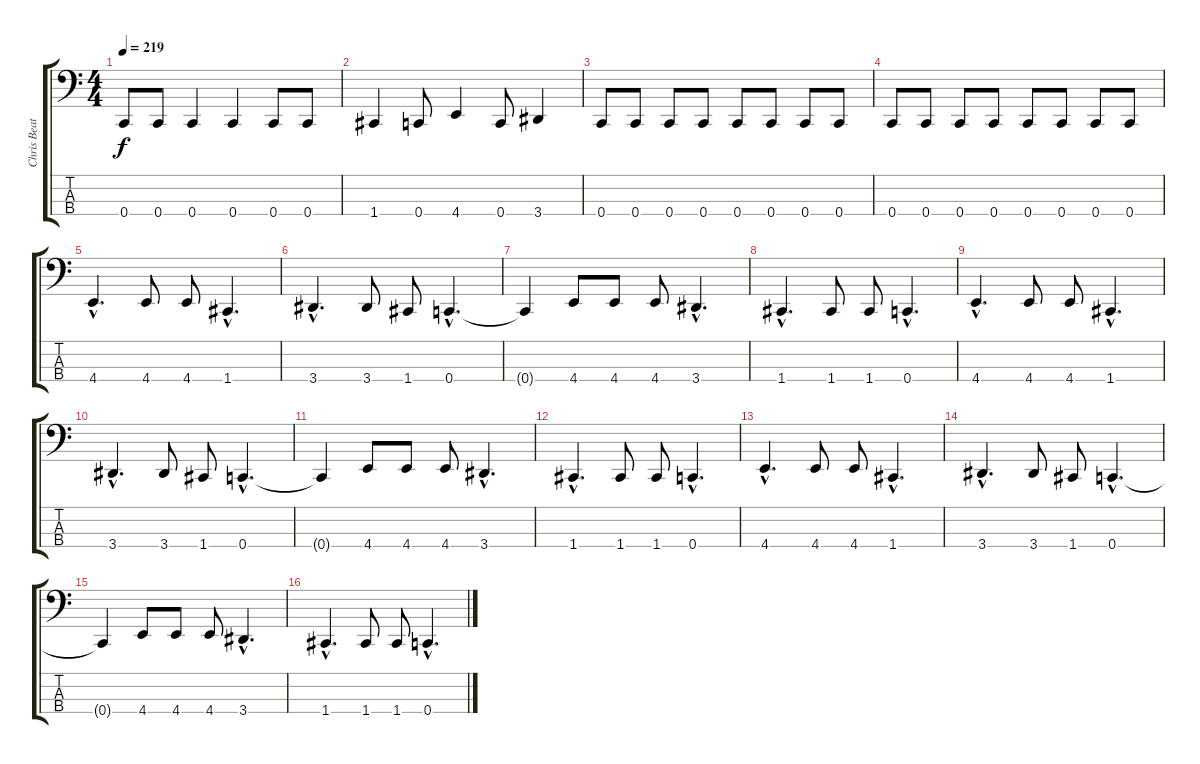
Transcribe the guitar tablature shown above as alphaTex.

\track ("Chris Beattie (Bass)" "Chris Beat") {instrument electricbasspick}
\staff {score tabs}
\tuning (Eb2 Bb1 F1 C1) {hide}
\ts (4 4)
\tempo 219
\clef f4
\ks c
0.4.8{dy f} 0.4.8 0.4.4 0.4.4 0.4.8 0.4.8 |
1.4.4 0.4.8 4.4.4 0.4.8 3.4.4 |
0.4.8 0.4.8 0.4.8 0.4.8 0.4.8 0.4.8 0.4.8 0.4.8 |
0.4.8 0.4.8 0.4.8 0.4.8 0.4.8 0.4.8 0.4.8 0.4.8 |
4.4{hac}.4{d} 4.4.8 4.4.8 1.4{hac}.4{d} |
3.4{hac}.4{d} 3.4.8 1.4.8 0.4{hac}.4{d} |
0.4{t}.4 4.4.8 4.4.8 4.4.8 3.4{hac}.4{d} |
1.4{hac}.4{d} 1.4.8 1.4.8 0.4{hac}.4{d} |
4.4{hac}.4{d} 4.4.8 4.4.8 1.4{hac}.4{d} |
3.4{hac}.4{d} 3.4.8 1.4.8 0.4{hac}.4{d} |
0.4{t}.4 4.4.8 4.4.8 4.4.8 3.4{hac}.4{d} |
1.4{hac}.4{d} 1.4.8 1.4.8 0.4{hac}.4{d} |
4.4{hac}.4{d} 4.4.8 4.4.8 1.4{hac}.4{d} |
3.4{hac}.4{d} 3.4.8 1.4.8 0.4{hac}.4{d} |
0.4{t}.4 4.4.8 4.4.8 4.4.8 3.4{hac}.4{d} |
1.4{hac}.4{d} 1.4.8 1.4.8 0.4{hac}.4{d}
